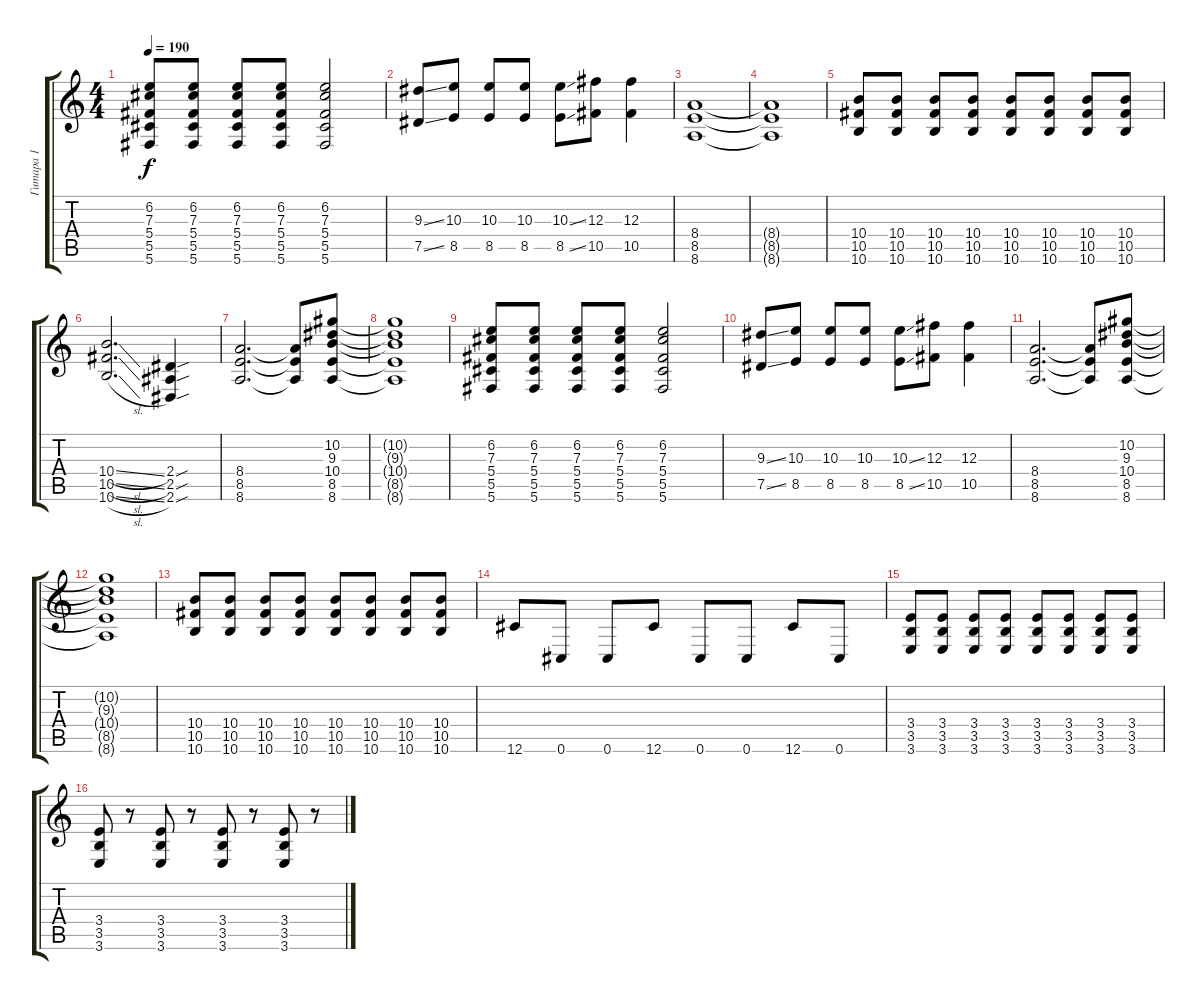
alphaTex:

\track ("Гитара 1" "Гитара 1") {instrument distortionguitar}
\staff {score tabs}
\tuning (Eb4 Bb3 Gb3 Db3 Ab2 Db2) {hide}
\ts (4 4)
\tempo 190
\clef g2
\ks c
(6.2 7.3 5.4 5.5 5.6).8{dy f} (6.2 7.3 5.4 5.5 5.6).8 (6.2 7.3 5.4 5.5 5.6).8 (6.2 7.3 5.4 5.5 5.6).8 (6.2 7.3 5.4 5.5 5.6).2 |
(9.3{ss} 7.5{ss}).8 (10.3 8.5).8 (10.3 8.5).8 (10.3 8.5).8 (10.3{ss} 8.5{ss}).8 (12.3 10.5).8 (12.3 10.5).4 |
(8.4 8.5 8.6).1 |
(8.4{t} 8.5{t} 8.6{t}).1 |
(10.4 10.5 10.6).8 (10.4 10.5 10.6).8 (10.4 10.5 10.6).8 (10.4 10.5 10.6).8 (10.4 10.5 10.6).8 (10.4 10.5 10.6).8 (10.4 10.5 10.6).8 (10.4 10.5 10.6).8 |
(10.4{sl} 10.5{sl} 10.6{sl}).2{d} (2.4{sou} 2.5{sou} 2.6{sou}).4 |
(8.4 8.5 8.6).2{d} (8.4{t} 8.5{t} 8.6{t}).8 (10.2 9.3 10.4 8.5 8.6).8 |
(10.2{t} 9.3{t} 10.4{t} 8.5{t} 8.6{t}).1 |
(6.2 7.3 5.4 5.5 5.6).8 (6.2 7.3 5.4 5.5 5.6).8 (6.2 7.3 5.4 5.5 5.6).8 (6.2 7.3 5.4 5.5 5.6).8 (6.2 7.3 5.4 5.5 5.6).2 |
(9.3{ss} 7.5{ss}).8 (10.3 8.5).8 (10.3 8.5).8 (10.3 8.5).8 (10.3{ss} 8.5{ss}).8 (12.3 10.5).8 (12.3 10.5).4 |
(8.4 8.5 8.6).2{d} (8.4{t} 8.5{t} 8.6{t}).8 (10.2 9.3 10.4 8.5 8.6).8 |
(10.2{t} 9.3{t} 10.4{t} 8.5{t} 8.6{t}).1 |
(10.4 10.5 10.6).8 (10.4 10.5 10.6).8 (10.4 10.5 10.6).8 (10.4 10.5 10.6).8 (10.4 10.5 10.6).8 (10.4 10.5 10.6).8 (10.4 10.5 10.6).8 (10.4 10.5 10.6).8 |
12.6.8 0.6.8 0.6.8 12.6.8 0.6.8 0.6.8 12.6.8 0.6.8 |
(3.4 3.5 3.6).8 (3.4 3.5 3.6).8 (3.4 3.5 3.6).8 (3.4 3.5 3.6).8 (3.4 3.5 3.6).8 (3.4 3.5 3.6).8 (3.4 3.5 3.6).8 (3.4 3.5 3.6).8 |
(3.4 3.5 3.6).8 r.8 (3.4 3.5 3.6).8 r.8 (3.4 3.5 3.6).8 r.8 (3.4 3.5 3.6).8 r.8
